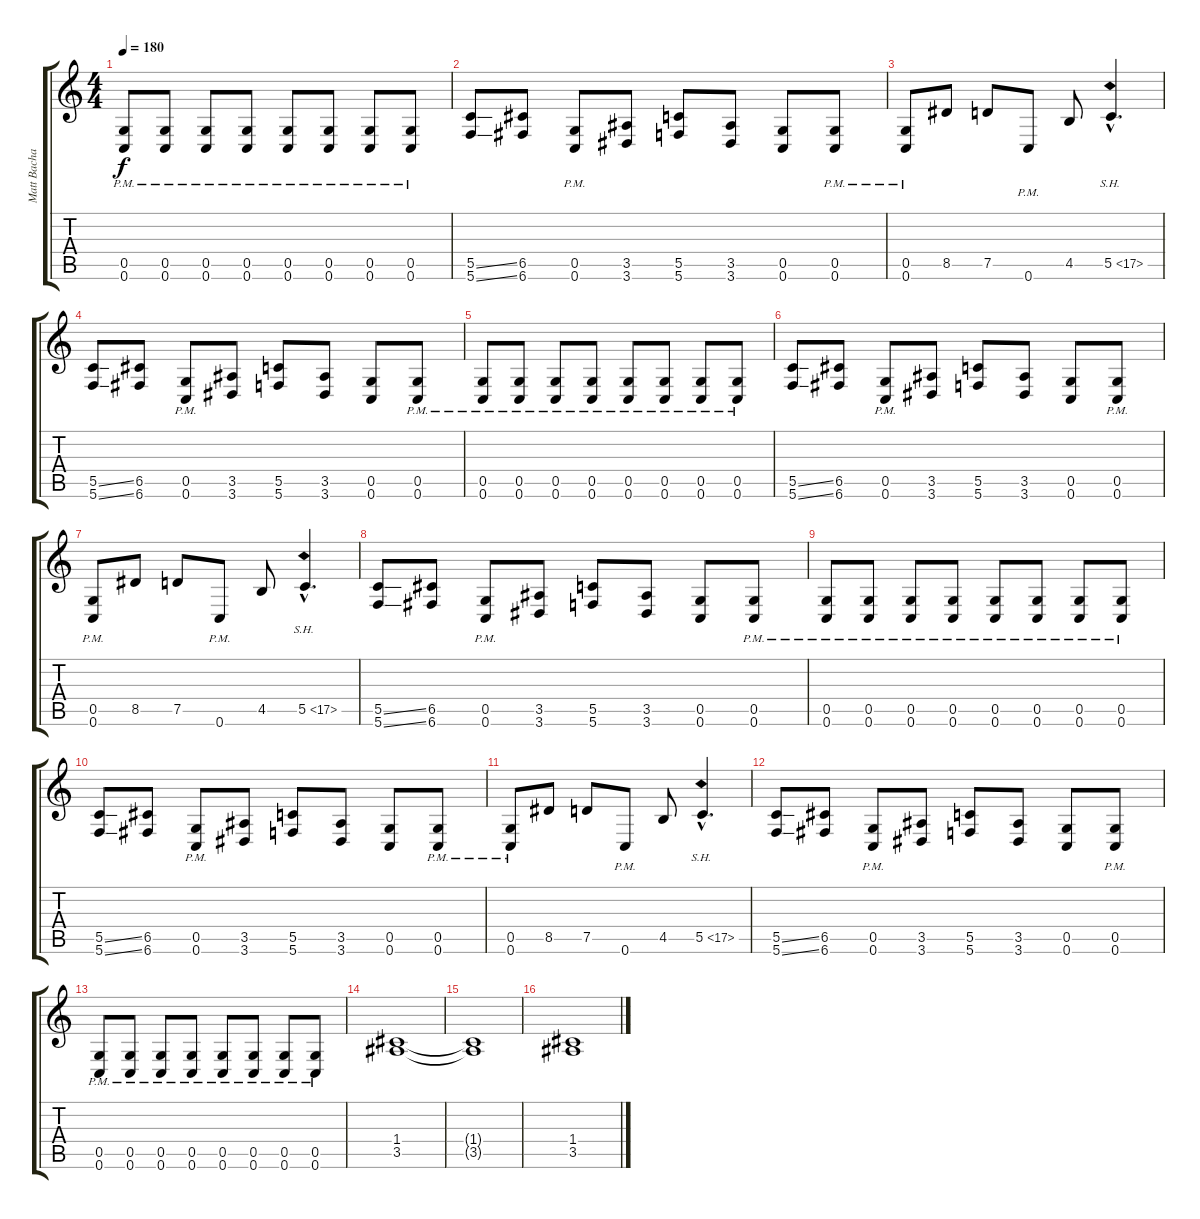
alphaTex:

\track ("Matt Bachand" "Matt Bacha") {instrument distortionguitar}
\staff {score tabs}
\tuning (D4 A3 F3 C3 G2 C2) {hide}
\ts (4 4)
\tempo 180
\clef g2
\ks c
(0.5{pm} 0.6{pm}).8{dy f} (0.5{pm} 0.6{pm}).8 (0.5{pm} 0.6{pm}).8 (0.5{pm} 0.6{pm}).8 (0.5{pm} 0.6{pm}).8 (0.5{pm} 0.6{pm}).8 (0.5{pm} 0.6{pm}).8 (0.5{pm} 0.6{pm}).8 |
(5.5{ss} 5.6{ss}).8 (6.5 6.6).8 (0.5{pm} 0.6{pm}).8 (3.5 3.6).8 (5.5 5.6).8 (3.5 3.6).8 (0.5 0.6).8 (0.5{pm} 0.6{pm}).8 |
(0.5{pm} 0.6{pm}).8 8.5.8 7.5.8 0.6{pm}.8 4.5.8 5.5{sh 12 hac}.4{d} |
(5.5{ss} 5.6{ss}).8 (6.5 6.6).8 (0.5{pm} 0.6{pm}).8 (3.5 3.6).8 (5.5 5.6).8 (3.5 3.6).8 (0.5 0.6).8 (0.5{pm} 0.6{pm}).8 |
(0.5{pm} 0.6{pm}).8 (0.5{pm} 0.6{pm}).8 (0.5{pm} 0.6{pm}).8 (0.5{pm} 0.6{pm}).8 (0.5{pm} 0.6{pm}).8 (0.5{pm} 0.6{pm}).8 (0.5{pm} 0.6{pm}).8 (0.5{pm} 0.6{pm}).8 |
(5.5{ss} 5.6{ss}).8 (6.5 6.6).8 (0.5{pm} 0.6{pm}).8 (3.5 3.6).8 (5.5 5.6).8 (3.5 3.6).8 (0.5 0.6).8 (0.5{pm} 0.6{pm}).8 |
(0.5{pm} 0.6{pm}).8 8.5.8 7.5.8 0.6{pm}.8 4.5.8 5.5{sh 12 hac}.4{d} |
(5.5{ss} 5.6{ss}).8 (6.5 6.6).8 (0.5{pm} 0.6{pm}).8 (3.5 3.6).8 (5.5 5.6).8 (3.5 3.6).8 (0.5 0.6).8 (0.5{pm} 0.6{pm}).8 |
(0.5{pm} 0.6{pm}).8 (0.5{pm} 0.6{pm}).8 (0.5{pm} 0.6{pm}).8 (0.5{pm} 0.6{pm}).8 (0.5{pm} 0.6{pm}).8 (0.5{pm} 0.6{pm}).8 (0.5{pm} 0.6{pm}).8 (0.5{pm} 0.6{pm}).8 |
(5.5{ss} 5.6{ss}).8 (6.5 6.6).8 (0.5{pm} 0.6{pm}).8 (3.5 3.6).8 (5.5 5.6).8 (3.5 3.6).8 (0.5 0.6).8 (0.5{pm} 0.6{pm}).8 |
(0.5{pm} 0.6{pm}).8 8.5.8 7.5.8 0.6{pm}.8 4.5.8 5.5{sh 12 hac}.4{d} |
(5.5{ss} 5.6{ss}).8 (6.5 6.6).8 (0.5{pm} 0.6{pm}).8 (3.5 3.6).8 (5.5 5.6).8 (3.5 3.6).8 (0.5 0.6).8 (0.5{pm} 0.6{pm}).8 |
(0.5{pm} 0.6{pm}).8 (0.5{pm} 0.6{pm}).8 (0.5{pm} 0.6{pm}).8 (0.5{pm} 0.6{pm}).8 (0.5{pm} 0.6{pm}).8 (0.5{pm} 0.6{pm}).8 (0.5{pm} 0.6{pm}).8 (0.5{pm} 0.6{pm}).8 |
(1.4 3.5).1 |
(1.4{t} 3.5{t}).1 |
(1.4 3.5).1
